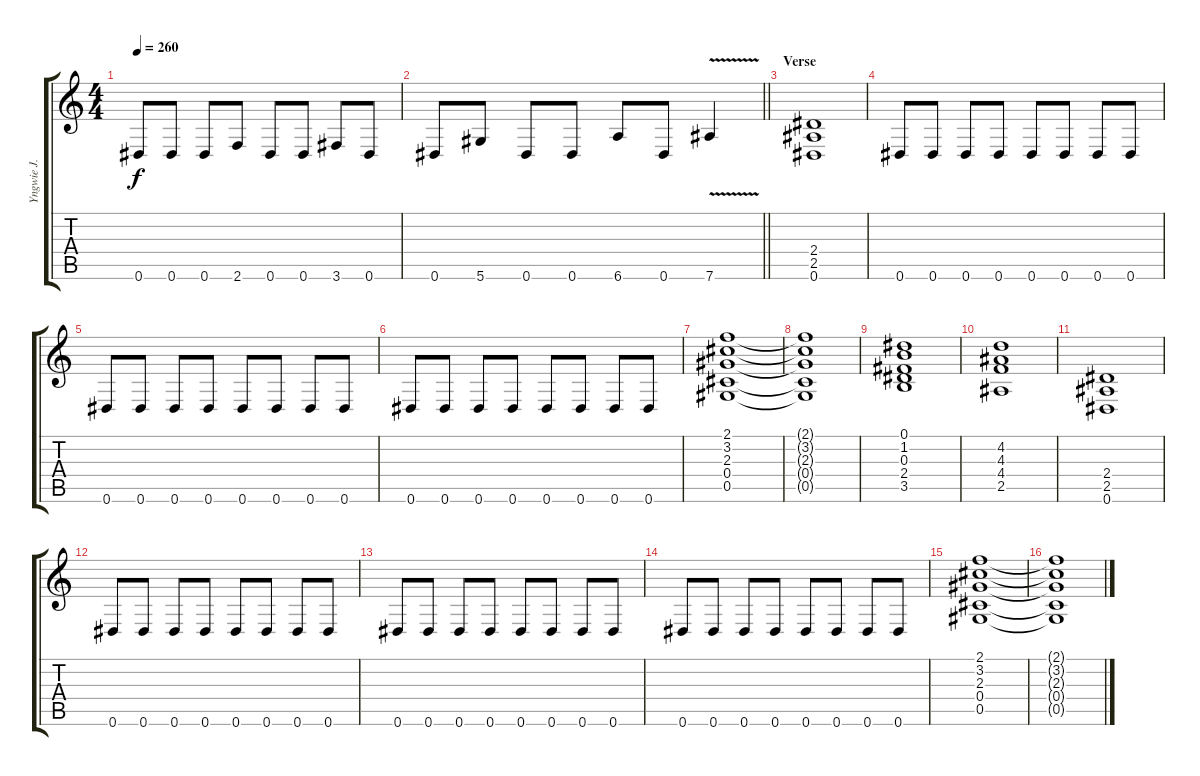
\track ("Yngwie J. Malmsteen" "Yngwie J. ") {instrument overdrivenguitar}
\staff {score tabs}
\tuning (Eb4 Bb3 Gb3 Db3 Ab2 Eb2) {hide}
\ts (4 4)
\tempo 260
\clef g2
\ks c
0.6.8{dy f} 0.6.8 0.6.8 2.6.8 0.6.8 0.6.8 3.6.8 0.6.8 |
\barLineRight lightlight
0.6.8 5.6.8 0.6.8 0.6.8 6.6.8 0.6.8 7.6{v}.4 |
\section ("" "Verse")
(2.4 2.5 0.6).1 |
0.6.8 0.6.8 0.6.8 0.6.8 0.6.8 0.6.8 0.6.8 0.6.8 |
0.6.8 0.6.8 0.6.8 0.6.8 0.6.8 0.6.8 0.6.8 0.6.8 |
0.6.8 0.6.8 0.6.8 0.6.8 0.6.8 0.6.8 0.6.8 0.6.8 |
(2.1 3.2 2.3 0.4 0.5).1 |
(2.1{t} 3.2{t} 2.3{t} 0.4{t} 0.5{t}).1 |
(0.1 1.2 0.3 2.4 3.5).1 |
(4.2 4.3 4.4 2.5).1 |
(2.4 2.5 0.6).1 |
0.6.8 0.6.8 0.6.8 0.6.8 0.6.8 0.6.8 0.6.8 0.6.8 |
0.6.8 0.6.8 0.6.8 0.6.8 0.6.8 0.6.8 0.6.8 0.6.8 |
0.6.8 0.6.8 0.6.8 0.6.8 0.6.8 0.6.8 0.6.8 0.6.8 |
(2.1 3.2 2.3 0.4 0.5).1 |
(2.1{t} 3.2{t} 2.3{t} 0.4{t} 0.5{t}).1
